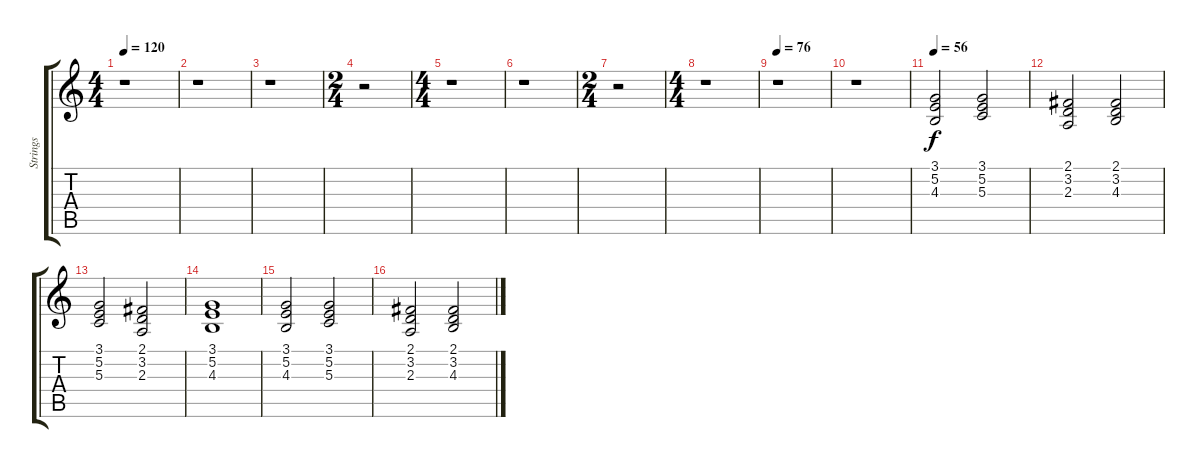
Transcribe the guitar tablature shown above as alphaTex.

\track ("Strings" "Strings") {instrument stringensemble2}
\staff {score tabs}
\tuning (E4 B3 G3 D3 A2 E2) {hide}
\ts (4 4)
\tempo 120
\clef g2
\ks c
r.1{dy f} |
r.1 |
r.1 |
\ts (2 4)
r.2 |
\ts (4 4)
r.1 |
r.1 |
\ts (2 4)
r.2 |
\ts (4 4)
r.1 |
\tempo 76
r.1 |
r.1 |
\tempo 56
(3.1 5.2 4.3).2 (3.1 5.2 5.3).2 |
(2.1 3.2 2.3).2 (2.1 3.2 4.3).2 |
(3.1 5.2 5.3).2 (2.1 3.2 2.3).2 |
(3.1 5.2 4.3).1 |
(3.1 5.2 4.3).2 (3.1 5.2 5.3).2 |
(2.1 3.2 2.3).2 (2.1 3.2 4.3).2
